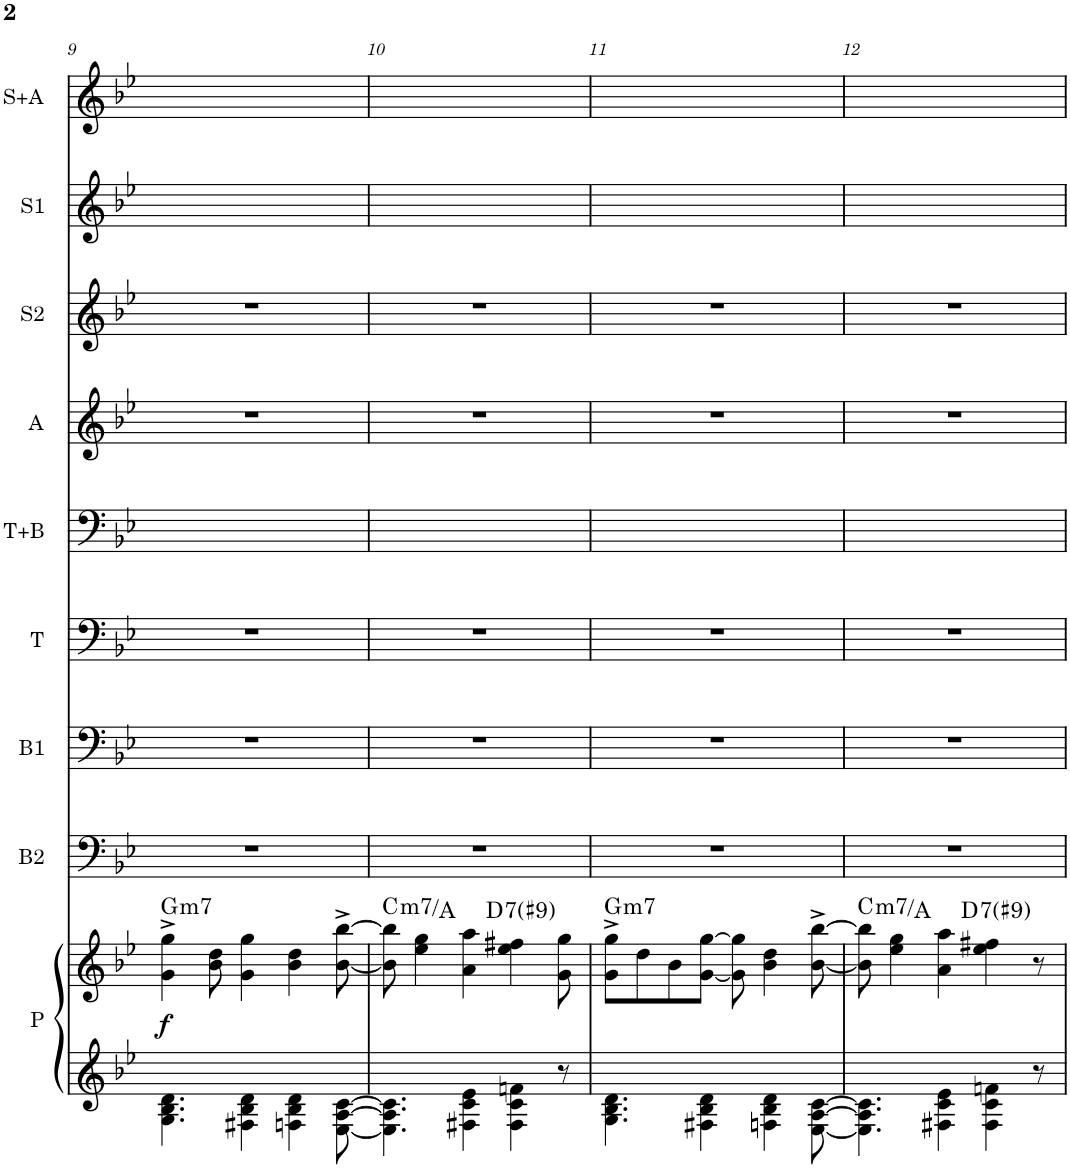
**kern	**kern	**dynam	**harte	**kern	**kern	**kern	**kern	**kern	**kern	**kern	**kern
*part9	*part9	*part9	*part9	*part8	*part7	*part6	*part5	*part4	*part3	*part2	*part1
*staff10	*staff9	*staff9/10	*	*staff8	*staff7	*staff6	*staff5	*staff4	*staff3	*staff2	*staff1
*I"Piano	*	*	*	*I"B2	*I"B1	*I"T	*I"T+B	*I"A	*I"S2	*I"S1	*I"S+A
*I'P	*	*	*	*I'B2	*I'B1	*I'T	*I'T+B	*I'A	*I'S2	*I'S1	*I'S+A
!!LO:PB:g=z
*clefG2	*clefG2	*	*	*clefF4	*clefF4	*clefF4	*clefF4	*clefG2	*clefG2	*clefG2	*clefG2
*k[b-e-]	*k[b-e-]	*	*	*k[b-e-]	*k[b-e-]	*k[b-e-]	*k[b-e-]	*k[b-e-]	*k[b-e-]	*k[b-e-]	*k[b-e-]
*M2/2	*M2/2	*	*	*M2/2	*M2/2	*M2/2	*M2/2	*M2/2	*M2/2	*M2/2	*M2/2
*met(c|)	*met(c|)	*	*	*met(c|)	*met(c|)	*met(c|)	*met(c|)	*met(c|)	*met(c|)	*met(c|)	*met(c|)
=9	=9	=9	=9	=9	=9	=9	=9	=9	=9	=9	=9
!	!	!LO:DY:b	!LO:H:kt=m7	!	!	!	!	!	!	!	!
4.G\ 4.B-\ 4.d\	4g\^ 4gg\^	f	G:min7	1r	1r	1r	1ryy	1r	1r	1ryy	1ryy
.	8b-\ 8dd\	.	.	.	.	.	.	.	.	.	.
4F#X\ 4B-\ 4d\	4g\ 4gg\	.	.	.	.	.	.	.	.	.	.
4Fn\ 4B-\ 4d\	4b-\ 4dd\	.	.	.	.	.	.	.	.	.	.
[8E-\ [8A\ [8c\	[8b-\^ [8bb-\^	.	.	.	.	.	.	.	.	.	.
=10	=10	=10	=10	=10	=10	=10	=10	=10	=10	=10	=10
!	!	!	!LO:H:kt=m7	!	!	!	!	!	!	!	!
*	*^	*	*	*	*	*	*	*	*	*	*
4.E-\] 4.A\] 4.c\]	8b-\] 8bb-\]	2ryy	.	C:min7/6	1r	1r	1r	1ryy	1r	1r	1ryy	1ryy
.	4ee-\ 4gg\	.	.	.	.	.	.	.	.	.	.	.
4F#X\ 4c\ 4e-\	4a\ 4aa\	.	.	.	.	.	.	.	.	.	.	.
!	!	!	!	!LO:H:kt=7	!	!	!	!	!	!	!	!
.	.	2ryy	.	D:7	.	.	.	.	.	.	.	.
4F#\ 4c\ 4fn\	4ee-\ 4ff#X\	.	.	.	.	.	.	.	.	.	.	.
8r	8g\ 8gg\	.	.	.	.	.	.	.	.	.	.	.
=11	=11	=11	=11	=11	=11	=11	=11	=11	=11	=11	=11	=11
!	!	!	!	!LO:H:kt=m7	!	!	!	!	!	!	!	!
*	*v	*v	*	*	*	*	*	*	*	*	*	*
4.G\ 4.B-\ 4.d\	8g\^ 8gg\^L	.	G:min7	1r	1r	1r	1ryy	1r	1r	1ryy	1ryy
.	8dd\	.	.	.	.	.	.	.	.	.	.
.	8b-\	.	.	.	.	.	.	.	.	.	.
4F#X\ 4B-\ 4d\	[8g\ [8gg\J	.	.	.	.	.	.	.	.	.	.
.	8g\] 8gg\]	.	.	.	.	.	.	.	.	.	.
4Fn\ 4B-\ 4d\	4b-\ 4dd\	.	.	.	.	.	.	.	.	.	.
[8E-\ [8A\ [8c\	[8b-\^ [8bb-\^	.	.	.	.	.	.	.	.	.	.
=12	=12	=12	=12	=12	=12	=12	=12	=12	=12	=12	=12
!	!	!	!LO:H:kt=m7	!	!	!	!	!	!	!	!
*	*^	*	*	*	*	*	*	*	*	*	*
4.E-\] 4.A\] 4.c\]	8b-\] 8bb-\]	2ryy	.	C:min7/6	1r	1r	1r	1ryy	1r	1r	1ryy	1ryy
.	4ee-\ 4gg\	.	.	.	.	.	.	.	.	.	.	.
4F#X\ 4c\ 4e-\	4a\ 4aa\	.	.	.	.	.	.	.	.	.	.	.
!	!	!	!	!LO:H:kt=7	!	!	!	!	!	!	!	!
.	.	2ryy	.	D:7	.	.	.	.	.	.	.	.
4F#\ 4c\ 4fn\	4ee-\ 4ff#X\	.	.	.	.	.	.	.	.	.	.	.
8r	8r	.	.	.	.	.	.	.	.	.	.	.
*	*v	*v	*	*	*	*	*	*	*	*	*	*
=	=	=	=	=	=	=	=	=	=	=	=
*-	*-	*-	*-	*-	*-	*-	*-	*-	*-	*-	*-
